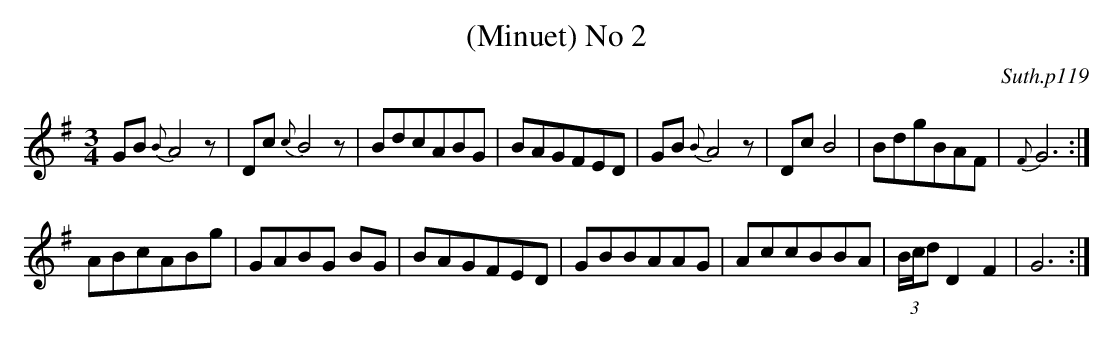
X:1
T:(Minuet) No 2
C:Suth.p119
M:3/4
L:1/8
K:G
GB {B}A4z|Dc {c}B4z|BdcABG|BAGFED|GB {B}A4z|Dc B4|BdgBAF|{F}G6:|
\Bdgbag|fagfed|(cdf).f.g.e|A4zA2|dff eed|eggffe|(3f/g/a Ac|d4c|BcdBca|
ABcABg|GABG BG|BAGFED|GBBAAG|AccBBA|(3B/c/d D2F2|G6:|
